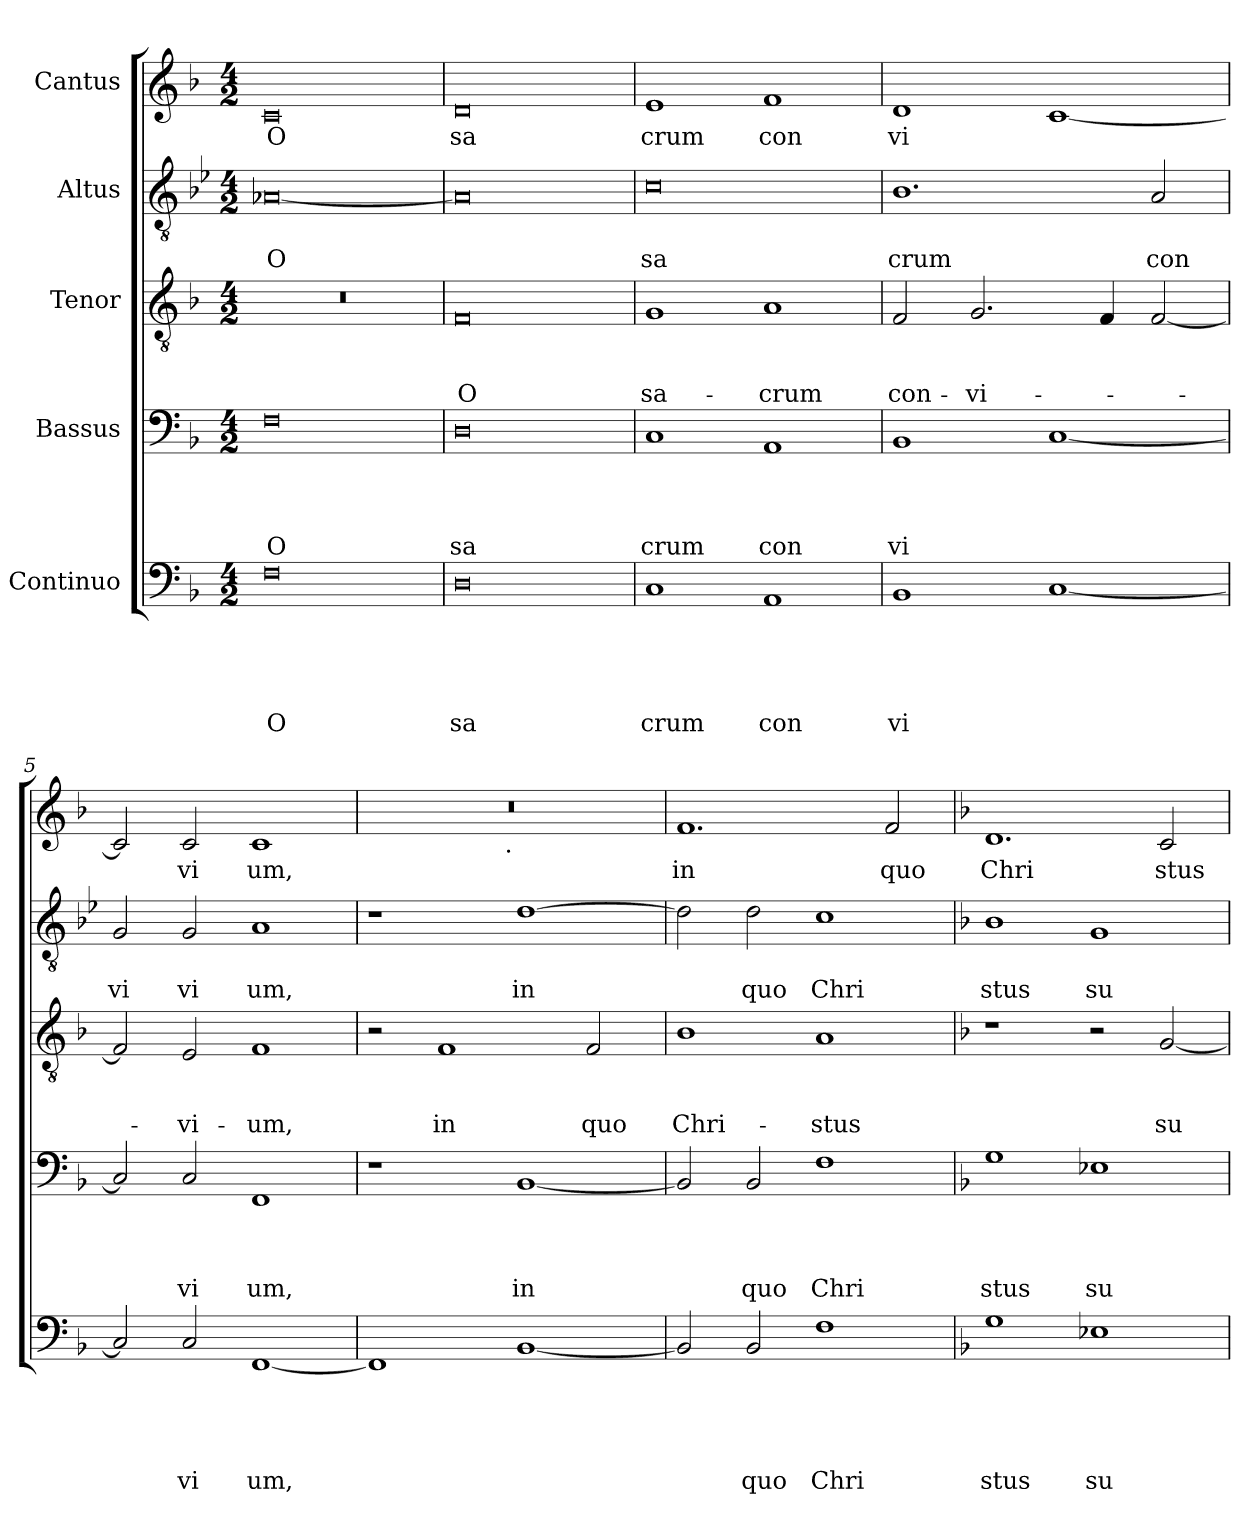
**kern	**text	**text	**text	**text	**text	**kern	**text	**text	**text	**text	**kern	**text	**text	**text	**kern	**text	**text	**kern	**text
*part5	*part5	*part5	*part5	*part5	*part5	*part4	*part4	*part4	*part4	*part4	*part3	*part3	*part3	*part3	*part2	*part2	*part2	*part1	*part1
*staff5	*staff5	*staff5	*staff5	*staff5	*staff5	*staff4	*staff4	*staff4	*staff4	*staff4	*staff3	*staff3	*staff3	*staff3	*staff2	*staff2	*staff2	*staff1	*staff1
*I"Continuo	*	*	*	*	*	*I"Bassus	*	*	*	*	*I"Tenor	*	*	*	*I"Altus	*	*	*I"Cantus	*
*clefF4	*	*	*	*	*	*clefF4	*	*	*	*	*clefGv2	*	*	*	*clefGv2	*	*	*clefG2	*
*ITrd-3c-5	*	*	*	*	*	*ITrd-3c-5	*	*	*	*	*ITrd-3c-5	*	*	*	*	*	*	*ITrd-3c-5	*
*k[b-e-]	*	*	*	*	*	*k[b-e-]	*	*	*	*	*k[b-e-]	*	*	*	*k[b-e-]	*	*	*k[b-e-]	*
*B-:	*	*	*	*	*	*B-:	*	*	*	*	*B-:	*	*	*	*B-:	*	*	*B-:	*
*M4/2	*	*	*	*	*	*M4/2	*	*	*	*	*M4/2	*	*	*	*M4/2	*	*	*M4/2	*
=1	=1	=1	=1	=1	=1	=1	=1	=1	=1	=1	=1	=1	=1	=1	=1	=1	=1	=1	=1
!	!	!	!	!	!LO:LY:a	!	!	!	!	!LO:LY:b	!	!	!	!	!	!	!LO:LY:b	!	!LO:LY:b
0B-	.	.	.	.	O	0B-	.	.	.	O	0r	.	.	.	[<0A-X	.	O	0f	O
=2	=2	=2	=2	=2	=2	=2	=2	=2	=2	=2	=2	=2	=2	=2	=2	=2	=2	=2	=2
!	!	!	!	!	!LO:LY:a	!	!	!	!	!LO:LY:b	!	!	!	!LO:LY:b	!	!	!	!	!LO:LY:b
0G	.	.	.	.	sa	0G	.	.	.	sa	0B-	.	.	O	0A-]	.	.	0g	sa
=3	=3	=3	=3	=3	=3	=3	=3	=3	=3	=3	=3	=3	=3	=3	=3	=3	=3	=3	=3
!	!	!	!	!	!LO:LY:a	!	!	!	!	!LO:LY:b	!	!	!	!LO:LY:b	!	!	!LO:LY:b	!	!LO:LY:b
1F	.	.	.	.	crum	1F	.	.	.	crum	1c	.	.	sa-	0c	.	sa	1a	crum
!	!	!	!	!	!LO:LY:a	!	!	!	!	!LO:LY:b	!	!	!	!LO:LY:b	!	!	!	!	!LO:LY:b
1D	.	.	.	.	con	1D	.	.	.	con	1d	.	.	-crum	.	.	.	1b-	con
=4	=4	=4	=4	=4	=4	=4	=4	=4	=4	=4	=4	=4	=4	=4	=4	=4	=4	=4	=4
!	!	!	!	!	!LO:LY:a	!	!	!	!	!LO:LY:b	!	!	!	!LO:LY:b	!	!	!LO:LY:b	!	!LO:LY:b
1E-	.	.	.	.	vi	1E-	.	.	.	vi	2B-/	.	.	con-	1.B-	.	crum	1g	vi
!	!	!	!	!	!	!	!	!	!	!	!	!	!	!LO:LY:b	!	!	!	!	!
.	.	.	.	.	.	.	.	.	.	.	2.c/	.	.	-vi-	.	.	.	.	.
[<1F	.	.	.	.	.	[<1F	.	.	.	.	.	.	.	.	.	.	.	[<1f	.
.	.	.	.	.	.	.	.	.	.	.	4B-/	.	.	.	.	.	.	.	.
!	!	!	!	!	!	!	!	!	!	!	!	!	!	!	!	!	!LO:LY:b	!	!
.	.	.	.	.	.	.	.	.	.	.	[<2B-/	.	.	.	2A/	.	con	.	.
=5	=5	=5	=5	=5	=5	=5	=5	=5	=5	=5	=5	=5	=5	=5	=5	=5	=5	=5	=5
!	!	!	!	!	!	!	!	!	!	!	!	!	!	!	!	!	!LO:LY:b	!	!
2F/]	.	.	.	.	.	2F/]	.	.	.	.	2B-/]	.	.	.	2G/	.	vi	2f/]	.
!	!	!	!	!	!LO:LY:a	!	!	!	!	!LO:LY:b	!	!	!	!LO:LY:b	!	!	!LO:LY:b	!	!LO:LY:b
2F/	.	.	.	.	vi	2F/	.	.	.	vi	2A/	.	.	-vi-	2G/	.	vi	2f/	vi
!	!	!	!	!	!LO:LY:a	!	!	!	!	!LO:LY:b	!	!	!	!LO:LY:b	!	!	!LO:LY:b	!	!LO:LY:b
[<1BB-	.	.	.	.	um,	1BB-	.	.	.	um,	1B-	.	.	-um,	1A	.	um,	1f	um,
=6	=6	=6	=6	=6	=6	=6	=6	=6	=6	=6	=6	=6	=6	=6	=6	=6	=6	=6	=6
*	*	*	*	*	*	*	*	*	*	*	*	*	*	*	*	*	*	*^	*
1BB-]	.	.	.	.	.	1r	.	.	.	.	2r	.	.	.	1r	.	.	0r	2ryy	.
!	!	!	!	!	!	!	!	!	!	!	!	!	!	!LO:LY:b	!	!	!	!	!	!
.	.	.	.	.	.	.	.	.	.	.	1B-	.	.	in	.	.	.	.	4...ryy	.
!	!	!	!	!	!	!	!	!	!	!	!	!	!	!	!	!	!	!	!LO:TX:b:t=.	!
.	.	.	.	.	.	.	.	.	.	.	.	.	.	.	.	.	.	.	1ryy	.
!	!	!	!	!	!	!	!	!	!	!LO:LY:b	!	!	!	!	!	!	!LO:LY:b	!	!	!
[<1E-	.	.	.	.	.	[<1E-	.	.	.	in	.	.	.	.	[>1d	.	in	.	.	.
!	!	!	!	!	!	!	!	!	!	!	!	!	!	!LO:LY:b	!	!	!	!	!	!
.	.	.	.	.	.	.	.	.	.	.	2B-/	.	.	quo	.	.	.	.	.	.
.	.	.	.	.	.	.	.	.	.	.	.	.	.	.	.	.	.	.	32ryy	.
=7	=7	=7	=7	=7	=7	=7	=7	=7	=7	=7	=7	=7	=7	=7	=7	=7	=7	=7	=7	=7
!	!	!	!	!	!	!	!	!	!	!	!	!	!	!LO:LY:b	!	!	!	!	!	!LO:LY:b
*	*	*	*	*	*	*	*	*	*	*	*	*	*	*	*	*	*	*v	*v	*
2E-/]	.	.	.	.	.	2E-/]	.	.	.	.	1e-	.	.	Chri-	2d\]	.	.	1.b-	in
!	!	!	!	!	!LO:LY:a	!	!	!	!	!LO:LY:b	!	!	!	!	!	!	!LO:LY:b	!	!
2E-/	.	.	.	.	quo	2E-/	.	.	.	quo	.	.	.	.	2d\	.	quo	.	.
!	!	!	!	!	!LO:LY:a	!	!	!	!	!LO:LY:b	!	!	!	!LO:LY:b	!	!	!LO:LY:b	!	!
1B-	.	.	.	.	Chri	1B-	.	.	.	Chri	1d	.	.	-stus	1c	.	Chri	.	.
!	!	!	!	!	!	!	!	!	!	!	!	!	!	!	!	!	!	!	!LO:LY:b
.	.	.	.	.	.	.	.	.	.	.	.	.	.	.	.	.	.	2b-/	quo
!!LO:LB:g=z
=8	=8	=8	=8	=8	=8	=8	=8	=8	=8	=8	=8	=8	=8	=8	=8	=8	=8	=8	=8
*	*	*	*	*	*	*	*	*	*	*	*	*	*	*	*k[b-]	*	*	*	*
*	*	*	*	*	*	*	*	*	*	*	*	*	*	*	*F:	*	*	*	*
!	!	!	!	!	!LO:LY:a	!	!	!	!	!LO:LY:b	!	!	!	!	!	!	!LO:LY:b	!	!LO:LY:b
1c	.	.	.	.	stus	1c	.	.	.	stus	1r	.	.	.	1B-	.	stus	1.g	Chri
!	!	!	!	!	!LO:LY:a	!	!	!	!	!LO:LY:b	!	!	!	!	!	!	!LO:LY:b	!	!
1A-X	.	.	.	.	su-	1A-X	.	.	.	su-	2r	.	.	.	1G	.	su	.	.
!	!	!	!	!	!	!	!	!	!	!	!	!	!	!LO:LY:b	!	!	!	!	!LO:LY:b
.	.	.	.	.	.	.	.	.	.	.	[<2c/	.	.	su-	.	.	.	2f/	stus
=	=	=	=	=	=	=	=	=	=	=	=	=	=	=	=	=	=	=	=
*-	*-	*-	*-	*-	*-	*-	*-	*-	*-	*-	*-	*-	*-	*-	*-	*-	*-	*-	*-
